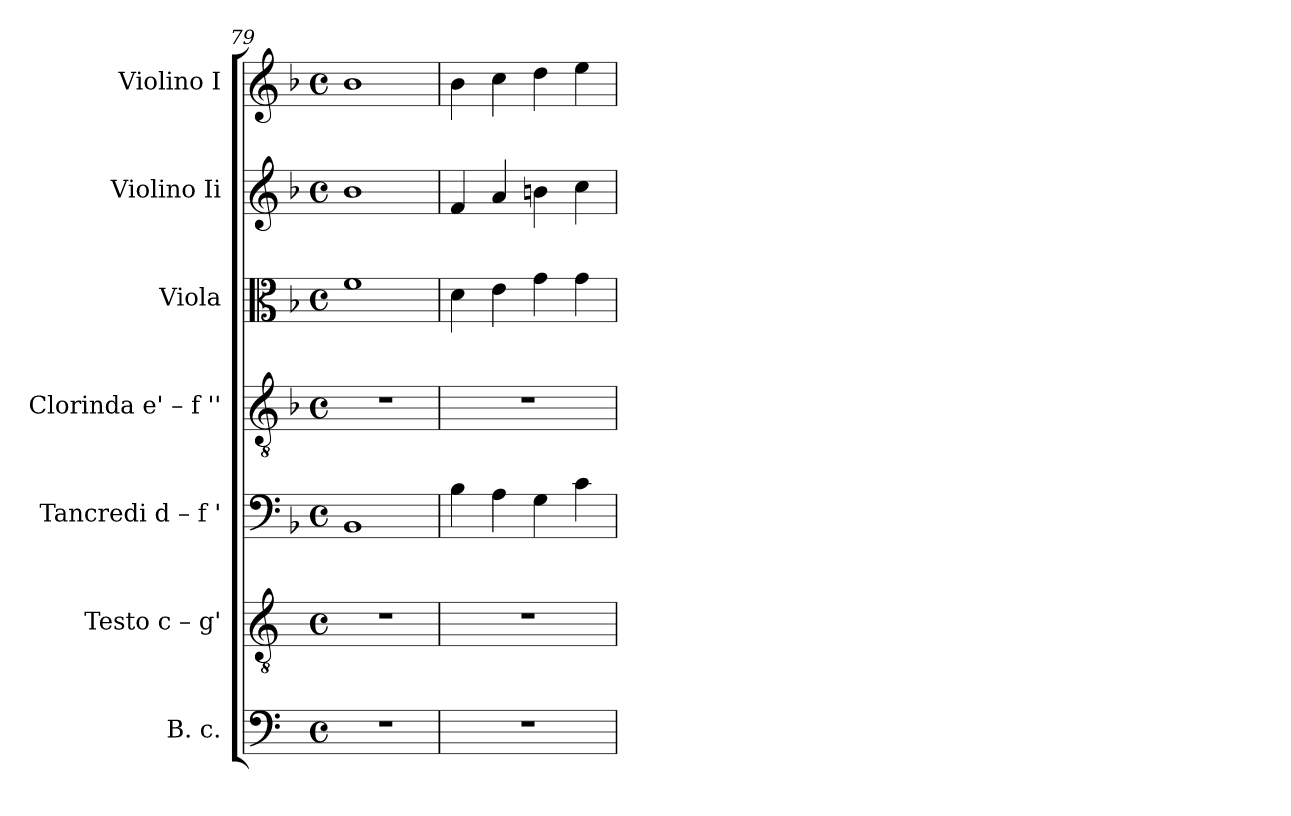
**kern	**kern	**kern	**kern	**kern	**kern	**kern	**text
*part7	*part6	*part5	*part4	*part3	*part2	*part1	*part1
*staff7	*staff6	*staff5	*staff4	*staff3	*staff2	*staff1	*staff1
*I"B. c.	*I"Testo  c – g'	*I"Tancredi  d – f '	*I"Clorinda  e' – f ''	*I"Viola	*I"Violino Ii	*I"Violino I	*
*clefF4	*clefGv2	*clefF4	*clefGv2	*clefC3	*clefG2	*clefG2	*
*k[]	*k[]	*k[b-]	*k[b-]	*k[b-]	*k[b-]	*k[b-]	*
*C:	*C:	*F:	*F:	*F:	*F:	*F:	*
*M4/4	*M4/4	*M4/4	*M4/4	*M4/4	*M4/4	*M4/4	*
*met(c)	*met(c)	*met(c)	*met(c)	*met(c)	*met(c)	*met(c)	*
=79	=79	=79	=79	=79	=79	=79	=79
!	!	!	!	!	!	!	!LO:LY:b:cj
1r	1r	1BB-	1r	1f	1b-	1b-	.
=80	=80	=80	=80	=80	=80	=80	=80
!	!	!	!	!	!	!	!LO:LY:b:cj
1r	1r	4B-\	1r	4d\	4f/	4b-\	.
!	!	!	!	!	!	!	!LO:LY:b:cj
.	.	4A\	.	4e\	4a/	4cc\	.
!	!	!	!	!	!	!	!LO:LY:b:cj
.	.	4G\	.	4g\	4bn\	4dd\	.
!	!	!	!	!	!	!	!LO:LY:b:cj
.	.	4c\	.	4g\	4cc\	4ee\	.
=	=	=	=	=	=	=	=
*-	*-	*-	*-	*-	*-	*-	*-
